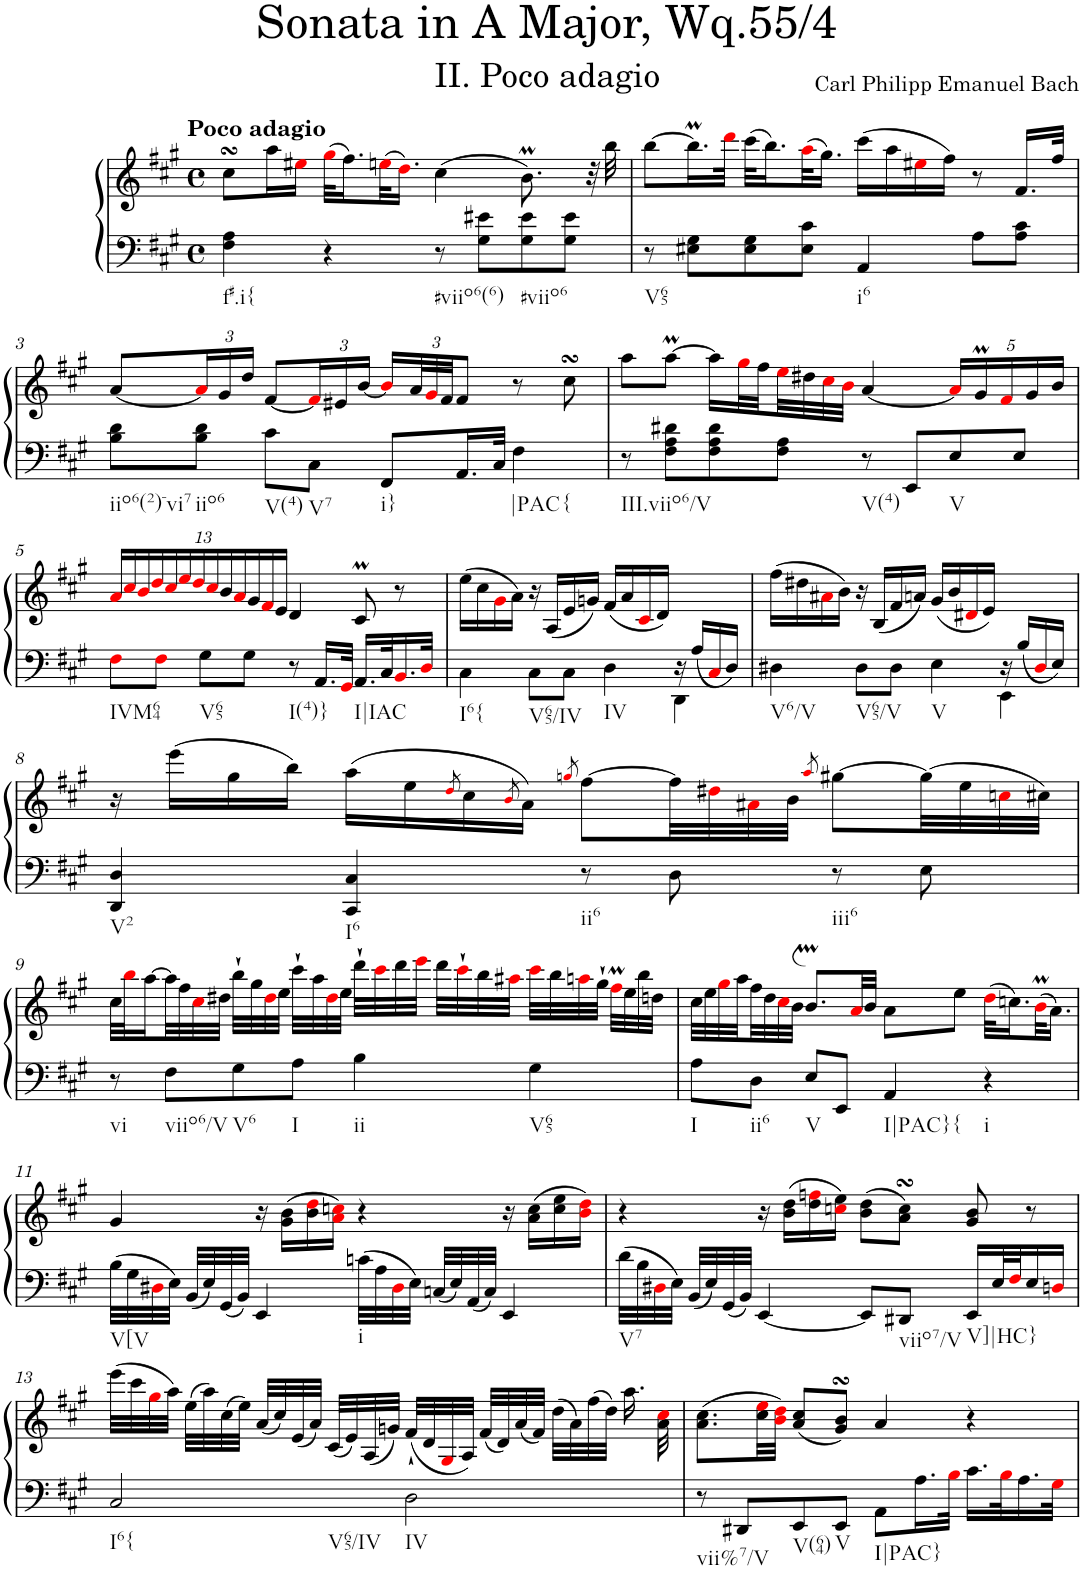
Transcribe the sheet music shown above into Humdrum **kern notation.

**kern	**kern
*part1	*part1
*staff2	*staff1
*I"Harpsichord	*
*I'Hch.	*
*clefF4	*clefG2
*k[f#c#g#]	*k[f#c#g#]
*M4/4	*M4/4
*met(c)	*met(c)
=1	=1
!	!LO:TX:a:B:t=Poco adagio
!LO:TX:b:t=f#.i{	!
4F#\ 4A\	8cc#sSsS\L
.	16aa\L
.	16ee#Xi\JJ
4r	(32gg#i\KLL
.	16.ff#\)
.	(32eeni\K
.	16.ddi\JJ)
!LO:TX:b:t=#viio6(6)	!
8r	(4cc#\
8G#\ 8e#X\L	.
!LO:TX:b:t=#viio6	!
8G#\ 8e#\	8.bM\)
8G#\ 8e#\J	.
.	32r
.	32bb\
=2	=2
!LO:TX:b:t=V65	!
8r	[8bb\L
8E#X\ 8G#\L	16.bbM\L]
.	32dddi\JJk
8E#\ 8G#\	(32ccc#\KLL
.	16.bb\)
8E#\ 8c#\J	(32aai\K
.	16.gg#\JJ)
!LO:TX:b:t=i6	!
4AA/	(16ccc#\LL
.	16aa\
.	16ee#Xi\
.	16ff#\JJ)
8A\L	8r
8A\ 8c#\J	16.f#/LL
.	32ff#/JJk
!!LO:LB:g=z
=3	=3
!LO:TX:b:t=iio6(2)-vi7	!
8B\ 8d\L	[8a/L
*	*Xbrackettup
!LO:TX:b:t=iio6	!
8B\ 8d\J	24ai/L]
.	24g#/
.	24dd/JJ
!LO:TX:b:t=V(4)	!
8c#\L	[8f#/L
!LO:TX:b:t=V7	!
8C#\J	24f#i/L]
.	24e#X/
.	[24b/JJ
!LO:TX:b:t=i}	!
8FF#/L	16bi/LL]
.	48a/L
.	48g#i/
.	48f#/JJ
16.AA/L	8f#/J
32C#/JJk	.
!LO:TX:b:t=|PAC	!
!LO:TX:b:t={	!
4F#\	8r
.	8cc#sSsS\
=4	=4
!LO:TX:b:t=III.viio6/V	!
8r	8aa\L
8F#\ 8A\ 8d#X\L	[8aaM\J
8F#\ 8A\ 8d#\	16aa\LL]
.	32gg#i\L
.	32ff#\
8F#\ 8A\J	32eei\
.	32dd#X\
.	32cc#i\
.	32bi\JJJ
!LO:TX:b:t=V(4)	!
8r	[4a/
8EE/L	.
!LO:TX:b:t=V	!
8E/	20ai/LL]
.	20g#m/
.	20f#i/
8E/J	.
.	20g#/
.	20b/JJ
!!LO:LB:g=z
=5	=5
!LO:TX:b:t=IVM64	!
8F#i\L	26ai/LL
.	26cc#i/
.	26bi/
.	26ddi/
8F#i\J	.
.	26cc#i/
.	26eei/
.	26ddi/
!LO:TX:b:t=V65	!
8G#\L	.
.	26cc#i/
.	26b/
.	26ai/
8G#\J	.
.	26g#/
.	26f#i/
.	26e/JJ
!LO:TX:b:t=I(4)}	!
8r	4d/
16.AA/LL	.
32GG#i/JJk	.
!LO:TX:b:t=I|IAC	!
16.AA/LL	8c#m/
32C#/K	.
16.BBi/	8r
32Di/JJk	.
=6	=6
*^	*
!LO:TX:b:t=I6{	!	!
16ryy	4C#\	(16ee\LL
.	.	16cc#\
.	.	16g#i\
.	.	16a\JJ)
!	!LO:TX:b:t=V65/IV	!
.	8C#\L	16r
.	.	(16A/LL
.	8C#\J	16e/
.	.	16gn/JJ)
!	!LO:TX:b:t=IV	!
.	4D\	(16f#/LL
.	.	16a/
.	.	16c#i/
.	.	16d/JJ)
.	4DD\	16r
16A/LL	.	8.ryy
16C#i/	.	.
16D/JJ	.	.
=7	=7	=7
!LO:TX:b:t=V6/V	!	!
16ryy	4D#X\	(16ff#\LL
.	.	16dd#X\
.	.	16a#Xi\
.	.	16b\JJ)
!	!LO:TX:b:t=V65/V	!
.	8D#\L	16r
.	.	(16B/LL
.	8D#\J	16f#/
.	.	16an/JJ)
!	!LO:TX:b:t=V	!
.	4E\	(16g#/LL
.	.	16b/
.	.	16d#Xi/
.	.	16e/JJ)
.	4EE\	16r
16B/LL	.	8.ryy
16D#i/	.	.
16E/JJ	.	.
*v	*v	*
!!LO:LB:g=z
=8	=8
!LO:TX:b:t=V2	!
4DD/ 4D/	16r
.	(16eee\LL
.	16gg#\
.	16bb\JJ)
!LO:TX:b:t=I6	!
4CC#/ 4C#/	(16aa\LL
.	16ee\
.	8qddi/
.	16cc#\
.	8qbi/
.	16a\JJ)
.	8qggni/
!LO:TX:b:t=ii6	!
8r	[8ff#\L
8D\	32ff#\LL]
.	32dd#Xi\
.	32a#Xi\
.	32b\JJJ
.	8qaai/
!LO:TX:b:t=iii6	!
8r	[8gg#X\L
8E\	(32gg#\LL]
.	32ee\
.	32ccni\
.	32cc#X\JJJ)
!!LO:LB:g=z
=9	=9
!LO:TX:b:t=vi	!
8r	32cc#\LLL
.	32bbi\J
.	[16aa\
!LO:TX:b:t=viio6/V	!
8F#\L	32aa\L]
.	32ff#\
.	32cc#i\
.	32dd#X\JJJ
!LO:TX:b:t=V6	!
8G#\	32bb`\LLL
.	32gg#\
.	32dd#i\
.	32ee\JJJ
!LO:TX:b:t=I	!
8A\J	32ccc#`\LLL
.	32aa\
.	32dd#i\
.	32ee\JJJ
!LO:TX:b:t=ii	!
4B\	32ddd`\LLL
.	32ccc#i\
.	32ddd\
.	32eeei\JJJ
.	32ddd\LLL
.	32ccc#`i\
.	32bb\
.	32aa#Xi\JJJ
!LO:TX:b:t=V65	!
4G#\	32ccc#i\LLL
.	32bb\
.	32aani\
.	32gg#`\JJJ
.	32ff#Mi\LLL
.	32ee\
.	32bb\
.	32ddn\JJJ
=10	=10
!LO:TX:b:t=I	!
8A\L	32cc#\LLL
.	32ee\
.	32gg#i\
.	32aa\
!LO:TX:b:t=ii6	!
8D\J	32ff#\
.	32dd\
.	32cc#i\
.	32b\JJJ
!LO:TX:b:t=V	!
8E/L	8.bM/L
8EE/J	.
.	32ai/LL
.	32b/JJJ
!LO:TX:b:t=I|PAC}	!
!LO:TX:b:t={	!
4AA/	8a\L
.	8ee\J
!LO:TX:b:t=i	!
4r	(32ddi\KLL
.	16.ccn\)
.	(32bMi\K
.	16.a\JJ)
!!LO:LB:g=z
=11	=11
!LO:TX:b:t=V[V	!
32B\LLL	4g#/
32G#\	.
32D#Xi\	.
32E\JJJ	.
32BB/LLL	.
32E/	.
32GG#/	.
32BB/JJJ	.
4EE/	16r
.	(16g#\ 16b\LL
.	16b\ 16ddi\
.	16ai\ 16ccni\JJ)
!LO:TX:b:t=i	!
32cn\LLL	4r
32A\	.
32D#i\	.
32E\JJJ	.
32Cn/LLL	.
32E/	.
32AA/	.
32C/JJJ	.
4EE/	16r
.	(16a\ 16cc\LL
.	16cc\ 16ee\
.	16bi\ 16ddi\JJ)
=12	=12
!LO:TX:b:t=V7	!
32d\LLL	4r
32B\	.
32D#Xi\	.
32E\JJJ	.
32BB/LLL	.
32E/	.
32GG#/	.
32BB/JJJ	.
[4EE/	16r
.	(16b\ 16dd\LL
.	16dd\ 16ffni\
.	16ccni\ 16ee\JJ)
8EE/L]	(8b\ 8dd\L
!LO:TX:b:t=viio7/V	!
8DD#X/J	8a\sSSS 8cc\sSSSJ)
!LO:TX:b:t=V]|HC}	!
16EE/LL	8g#/ 8b/
32E/L	.
32F#i/J	.
16E/	8r
16Dni/JJ	.
!!LO:LB:g=z
=13	=13
!LO:TX:b:t=I6{	!
!LO:TX:b:t=V65/IV	!
2C#/	(32eee\LLL
.	32ccc#\
.	32gg#i\
.	32aa\JJJ)
.	(32ee\LLL
.	32aa\)
.	(32cc#\
.	32ee\JJJ)
.	(32a/LLL
.	32cc#/)
.	(32e/
.	32a/JJJ)
.	(32c#/LLL
.	32e/)
.	(32A/
.	32gn/JJJ)
!LO:TX:b:t=IV	!
2D\	(32f#`/LLL
.	32d/
.	32G#i/
.	32A/JJJ)
.	(32f#/LLL
.	32d/)
.	(32a/
.	32f#/JJJ)
.	(32dd\LLL
.	32a\)
.	(32ff#\
.	32dd\JJJ)
.	16.aa\
.	32a\ 32cc#i\
=14	=14
!LO:TX:b:t=vii%7/V	!
8r	(8.a\ 8.cc#\L
8DD#X/L	.
.	32cc#\ 32eei\LL
.	32bi\ 32ddi\JJJ)
!LO:TX:b:t=V(64)	!
8EE/	(8a/ 8cc#/L
!LO:TX:b:t=V	!
8EE/J	8g#/sSSs 8b/sSSsJ)
!LO:TX:b:t=I|PAC}	!
8AA\L	4a/
16.A\L	.
32Bi\JJk	.
16.c#\LL	4r
32Bi\K	.
16.A\	.
32G#i\JJk	.
=	=
*-	*-
